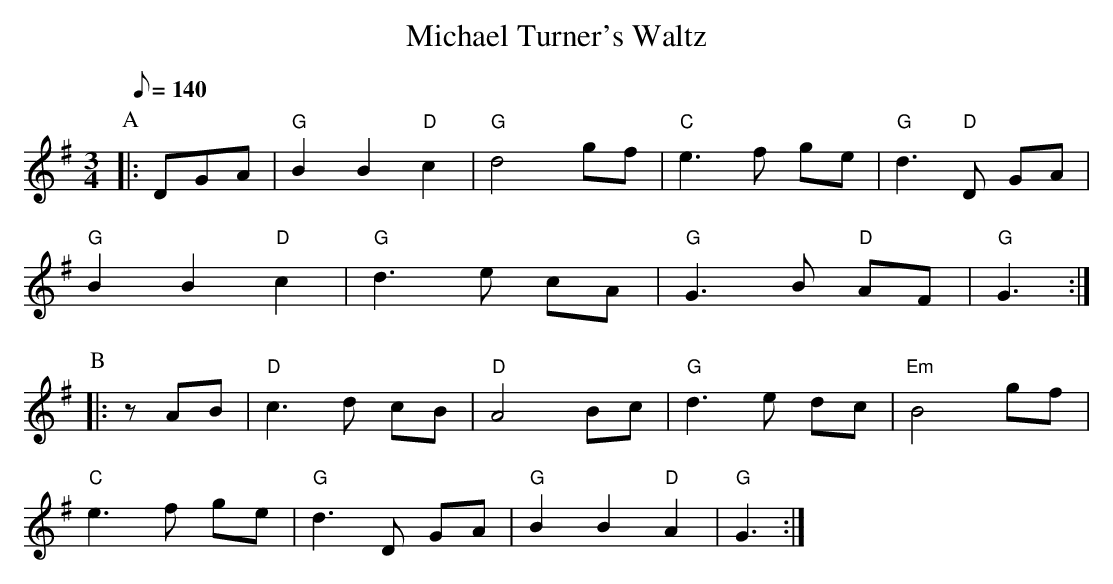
X:1
T: Michael Turner's Waltz
M: 3/4
L: 1/8
Q: 140
K: Gmaj
P: A
|:DGA | "G" B2 B2 "D" c2 | "G" d4 gf | "C" e2>f2 ge | "G" d2>"D" D2 GA |
        "G" B2 B2 "D" c2 | "G" d2>e2 cA | "G" G3 B "D" AF | "G" G3 :|
P: B
|: zAB | "D" c2>d2 cB | "D" A4 Bc | "G" d2>e2 dc | "Em" B4 gf |
         "C" e2>f2 ge | "G" d2>D2 GA | "G" B2 B2 "D" A2 | "G" G3 :|
